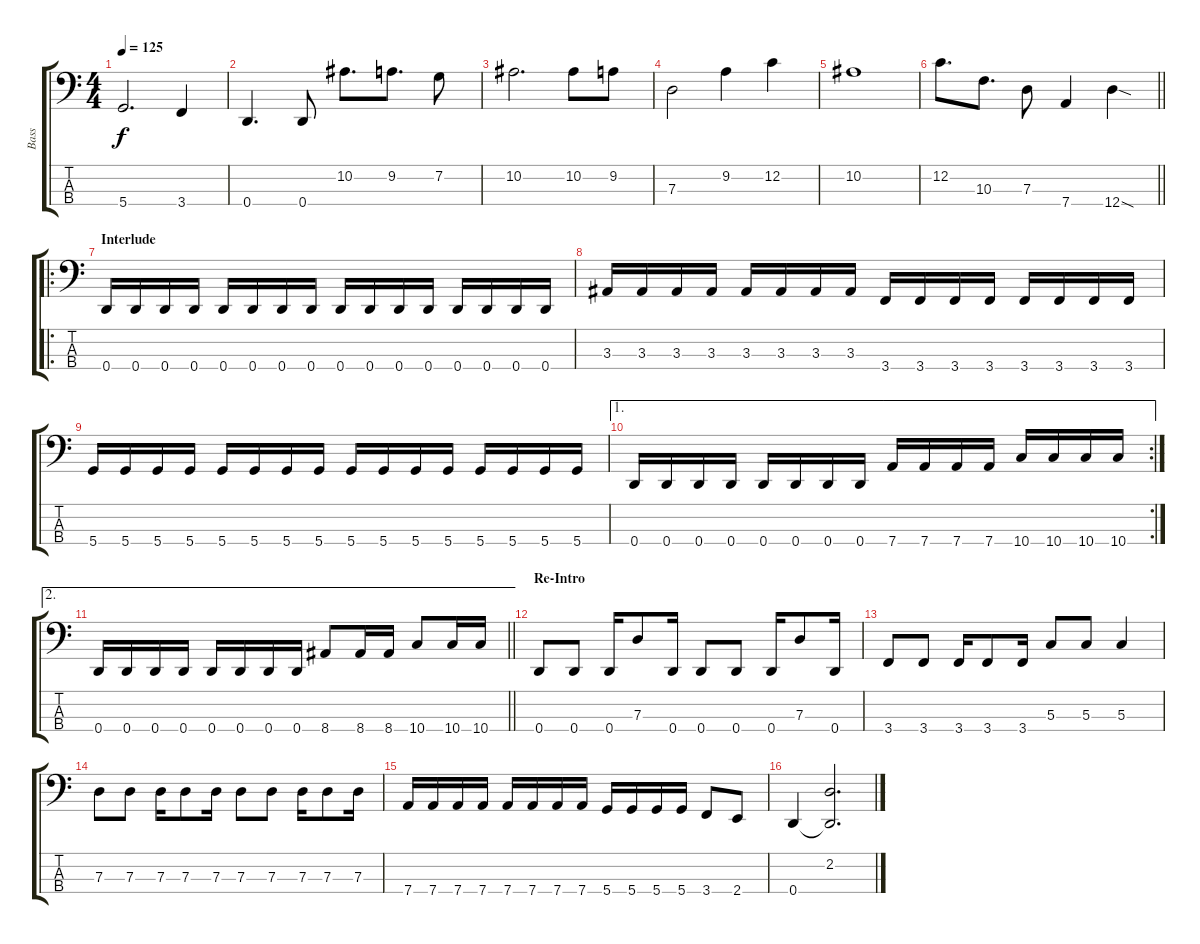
\track ("Bass" "Bass") {instrument electricbasspick}
\staff {score tabs}
\tuning (F2 C2 G1 D1) {hide}
\ts (4 4)
\tempo 125
\clef f4
\ks c
5.4.2{d dy f} 3.4.4 |
0.4.4{d} 0.4.8 10.2.8{d} 9.2.8{d} 7.2.8 |
10.2.2{d} 10.2.8 9.2.8 |
7.3.2 9.2.4 12.2.4 |
10.2.1 |
\barLineRight lightlight
12.2.8{d} 10.3.8{d} 7.3.8 7.4.4 12.4{sod}.4 |
\ro
\section ("" "Interlude")
0.4.16 0.4.16 0.4.16 0.4.16 0.4.16 0.4.16 0.4.16 0.4.16 0.4.16 0.4.16 0.4.16 0.4.16 0.4.16 0.4.16 0.4.16 0.4.16 |
3.3.16 3.3.16 3.3.16 3.3.16 3.3.16 3.3.16 3.3.16 3.3.16 3.4.16 3.4.16 3.4.16 3.4.16 3.4.16 3.4.16 3.4.16 3.4.16 |
5.4.16 5.4.16 5.4.16 5.4.16 5.4.16 5.4.16 5.4.16 5.4.16 5.4.16 5.4.16 5.4.16 5.4.16 5.4.16 5.4.16 5.4.16 5.4.16 |
\ae 1
\rc 2
0.4.16 0.4.16 0.4.16 0.4.16 0.4.16 0.4.16 0.4.16 0.4.16 7.4.16 7.4.16 7.4.16 7.4.16 10.4.16 10.4.16 10.4.16 10.4.16 |
\ae 2
\barLineRight lightlight
0.4.16 0.4.16 0.4.16 0.4.16 0.4.16 0.4.16 0.4.16 0.4.16 8.4.8 8.4.16 8.4.16 10.4.8 10.4.16 10.4.16 |
\section ("" "Re-Intro")
0.4.8 0.4.8 0.4.16 7.3.8 0.4.16 0.4.8 0.4.8 0.4.16 7.3.8 0.4.16 |
3.4.8 3.4.8 3.4.16 3.4.8 3.4.16 5.3.8 5.3.8 5.3.4 |
7.3.8 7.3.8 7.3.16 7.3.8 7.3.16 7.3.8 7.3.8 7.3.16 7.3.8 7.3.16 |
7.4.16 7.4.16 7.4.16 7.4.16 7.4.16 7.4.16 7.4.16 7.4.16 5.4.16 5.4.16 5.4.16 5.4.16 3.4.8 2.4.8 |
0.4.4 (2.2 0.4{t}).2{d}
